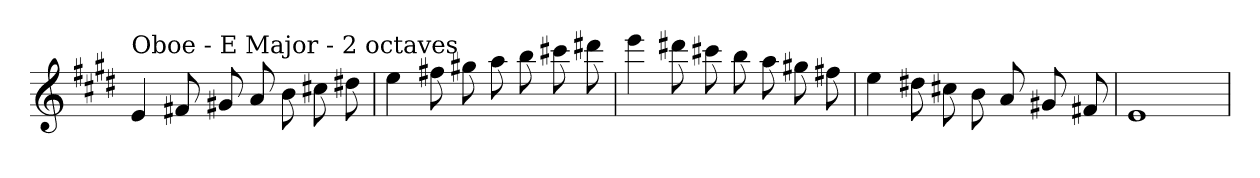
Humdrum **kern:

**kern
*part1
*staff1
*clefG2
*k[f#c#g#d#]
*E:
=
!LO:TX:a:t=Oboe - E Major - 2 octaves
4e
8f#X
8g#X
8a
8b
8cc#X
8dd#X
=
4ee
8ff#X
8gg#X
8aa
8bb
8ccc#X
8ddd#X
=
4eee
8ddd#X
8ccc#X
8bb
8aa
8gg#X
8ff#X
=
4ee
8dd#X
8cc#X
8b
8a
8g#X
8f#X
=
1e
=
*-
